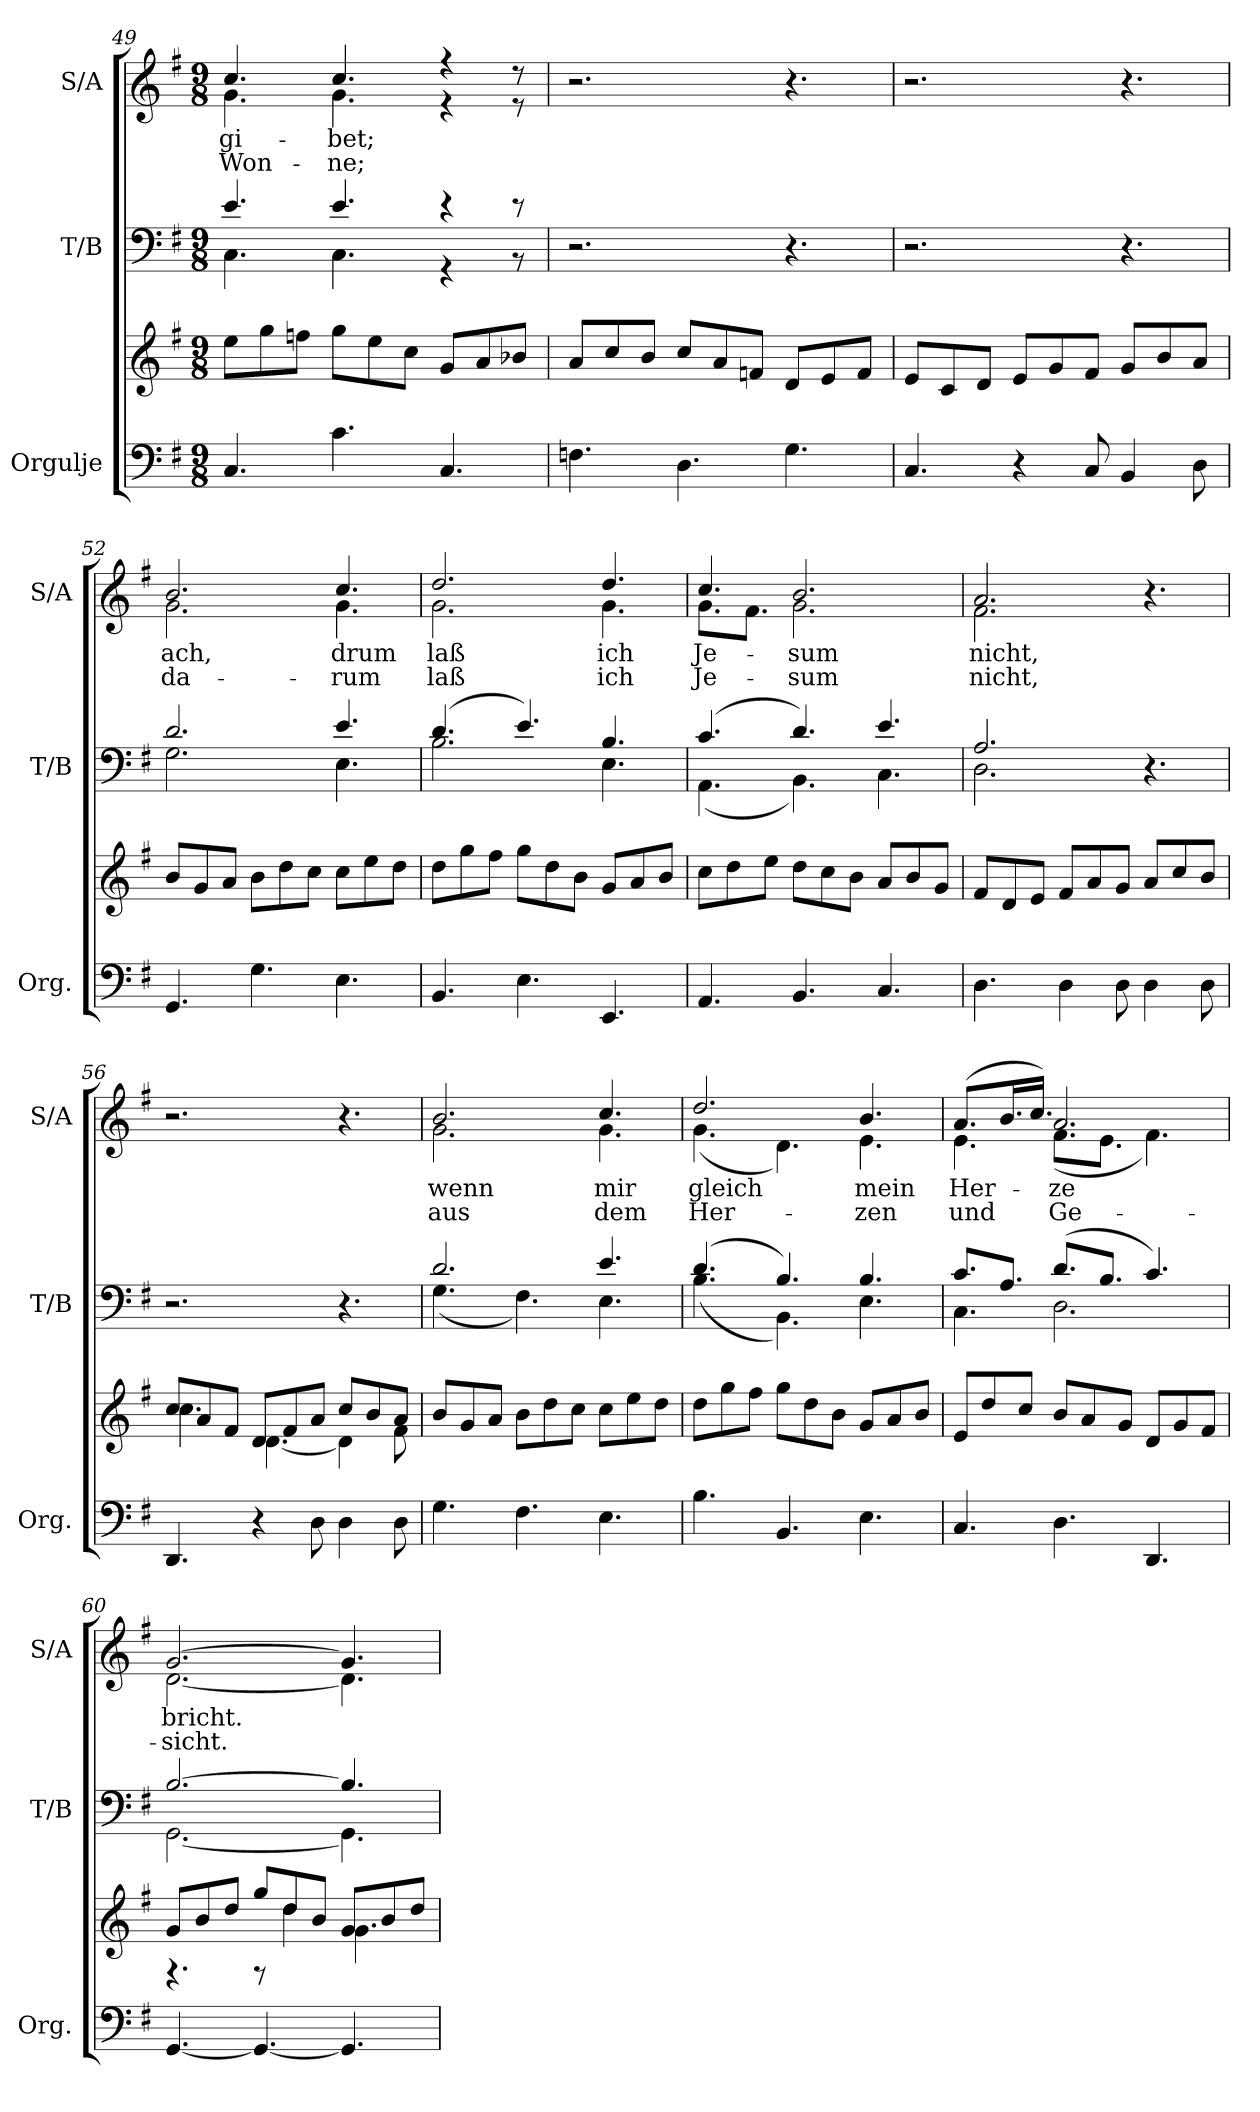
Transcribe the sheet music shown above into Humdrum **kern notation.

**kern	**kern	**kern	**kern	**text	**text
*part3	*part3	*part2	*part1	*part1	*part1
*staff4	*staff3	*staff2	*staff1	*staff1	*staff1
*I"Orgulje	*	*I"T/B	*I"S/A	*	*
*I'Org.	*	*I'T/B	*I'S/A	*	*
!!LO:PB:g=z
*clefF4	*clefG2	*clefF4	*clefG2	*	*
*k[f#]	*k[f#]	*k[f#]	*k[f#]	*	*
*G:	*G:	*G:	*G:	*	*
*M9/8	*M9/8	*M9/8	*M9/8	*	*
=49	=49	=49	=49	=49	=49
*	*	*^	*^	*	*
4.C/	8ee\L	4.e/	4.C\	4.cc/	4.g\	gi-	Won-
.	8gg\	.	.	.	.	.	.
.	8ffn\J	.	.	.	.	.	.
4.c\	8gg\L	4.e/	4.C\	4.cc/	4.g\	-bet;	-ne;
.	8ee\	.	.	.	.	.	.
.	8cc\J	.	.	.	.	.	.
4.C/	8g/L	4r	4r	4r	4r	.	.
.	8a/	.	.	.	.	.	.
.	8b-X/J	8r	8r	8r	8r	.	.
*	*	*v	*v	*	*	*	*
*	*	*	*v	*v	*	*
=50	=50	=50	=50	=50	=50
4.Fn\	8a/L	2.r	2.r	.	.
.	8cc/	.	.	.	.
.	8b/J	.	.	.	.
4.D\	8cc/L	.	.	.	.
.	8a/	.	.	.	.
.	8fn/J	.	.	.	.
4.G\	8d/L	4.r	4.r	.	.
.	8e/	.	.	.	.
.	8f/J	.	.	.	.
=51	=51	=51	=51	=51	=51
4.C/	8e/L	2.r	2.r	.	.
.	8c/	.	.	.	.
.	8d/J	.	.	.	.
4r	8e/L	.	.	.	.
.	8g/	.	.	.	.
8C/	8f#/J	.	.	.	.
4BB/	8g/L	4.r	4.r	.	.
.	8b/	.	.	.	.
8D\	8a/J	.	.	.	.
=52	=52	=52	=52	=52	=52
*	*	*^	*^	*	*
4.GG/	8b/L	2.d/	2.G\	2.b/	2.g\	ach,	da-
.	8g/	.	.	.	.	.	.
.	8a/J	.	.	.	.	.	.
4.G\	8b\L	.	.	.	.	.	.
.	8dd\	.	.	.	.	.	.
.	8cc\J	.	.	.	.	.	.
4.E\	8cc\L	4.e/	4.E\	4.cc/	4.g\	drum	-rum
.	8ee\	.	.	.	.	.	.
.	8dd\J	.	.	.	.	.	.
!!LO:LB:g=z	!!
=53	=53	=53	=53	=53	=53	=53	=53
4.BB/	8dd\L	(4.d/	2.B\	2.dd/	2.g\	laß	laß
.	8gg\	.	.	.	.	.	.
.	8ff#\J	.	.	.	.	.	.
4.E\	8gg\L	4.e/)	.	.	.	.	.
.	8dd\	.	.	.	.	.	.
.	8b\J	.	.	.	.	.	.
4.EE/	8g/L	4.B/	4.E\	4.dd/	4.g\	ich	ich
.	8a/	.	.	.	.	.	.
.	8b/J	.	.	.	.	.	.
=54	=54	=54	=54	=54	=54	=54	=54
4.AA/	8cc\L	(4.c/	(4.AA\	4.cc/	8.g\L	Je-	Je-
.	8dd\	.	.	.	.	.	.
.	.	.	.	.	8.f#\J	.	.
.	8ee\J	.	.	.	.	.	.
4.BB/	8dd\L	4.d/)	4.BB\)	2.b/	2.g\	-sum	-sum
.	8cc\	.	.	.	.	.	.
.	8b\J	.	.	.	.	.	.
4.C/	8a/L	4.e/	4.C\	.	.	.	.
.	8b/	.	.	.	.	.	.
.	8g/J	.	.	.	.	.	.
=55	=55	=55	=55	=55	=55	=55	=55
4.D\	8f#/L	2.A/	2.D\	2.a/	2.f#\	nicht,	nicht,
.	8d/	.	.	.	.	.	.
.	8e/J	.	.	.	.	.	.
4D\	8f#/L	.	.	.	.	.	.
.	8a/	.	.	.	.	.	.
8D\	8g/J	.	.	.	.	.	.
4D\	8a/L	4.r	4.ryy	4.r	4.ryy	.	.
.	8cc/	.	.	.	.	.	.
8D\	8b/J	.	.	.	.	.	.
*	*	*v	*v	*	*	*	*
*	*	*	*v	*v	*	*
=56	=56	=56	=56	=56	=56
*	*^	*	*	*	*
4.DD/	8cc/L	4.cc\	2.r	2.r	.	.
.	8a/	.	.	.	.	.
.	8f#/J	.	.	.	.	.
4r	8d/L	[4.d\	.	.	.	.
.	8f#/	.	.	.	.	.
8D\	8a/J	.	.	.	.	.
4D\	8cc/L	4d\]	4.r	4.r	.	.
.	8b/	.	.	.	.	.
8D\	8a/J	8f#\	.	.	.	.
*	*v	*v	*	*	*	*
!!LO:LB:g=z
=57	=57	=57	=57	=57	=57
*	*	*^	*^	*	*
4.G\	8b/L	2.d/	(4.G\	2.b/	2.g\	wenn	aus
.	8g/	.	.	.	.	.	.
.	8a/J	.	.	.	.	.	.
4.F#\	8b\L	.	4.F#\)	.	.	.	.
.	8dd\	.	.	.	.	.	.
.	8cc\J	.	.	.	.	.	.
4.E\	8cc\L	4.e/	4.E\	4.cc/	4.g\	mir	dem
.	8ee\	.	.	.	.	.	.
.	8dd\J	.	.	.	.	.	.
=58	=58	=58	=58	=58	=58	=58	=58
4.B\	8dd\L	(4.d/	(4.B\	2.dd/	(4.g\	gleich	Her-
.	8gg\	.	.	.	.	.	.
.	8ff#\J	.	.	.	.	.	.
4.BB/	8gg\L	4.B/)	4.BB\)	.	4.d\)	.	.
.	8dd\	.	.	.	.	.	.
.	8b\J	.	.	.	.	.	.
4.E\	8g/L	4.B/	4.E\	4.b/	4.e\	mein	-zen
.	8a/	.	.	.	.	.	.
.	8b/J	.	.	.	.	.	.
=59	=59	=59	=59	=59	=59	=59	=59
4.C/	8e/L	8.c/L	4.C\	(8.a/L	4.e\	Her-	und
.	8dd/	.	.	.	.	.	.
.	.	8.A/J	.	16.b/L	.	.	.
.	8cc/J	.	.	.	.	.	.
.	.	.	.	16.cc/JJ)	.	.	.
4.D\	8b/L	(8.d/L	2.D\	2.a/	(8.f#\L	-ze	Ge-
.	8a/	.	.	.	.	.	.
.	.	8.B/J	.	.	8.e\J	.	.
.	8g/J	.	.	.	.	.	.
4.DD/	8d/L	4.c/)	.	.	4.f#\)	.	.
.	8g/	.	.	.	.	.	.
.	8f#/J	.	.	.	.	.	.
=60	=60	=60	=60	=60	=60	=60	=60
*	*^	*	*	*	*	*	*
[4.GG/	8g/L	4.rF	[2.B/	[2.GG\	[2.g/	[2.d\	bricht.	-sicht.
.	8b/	.	.	.	.	.	.	.
.	8dd/J	.	.	.	.	.	.	.
4.GG/_	8gg/L	8rF	.	.	.	.	.	.
.	8dd/	4dd\	.	.	.	.	.	.
.	8b/J	.	.	.	.	.	.	.
4.GG/]	8g/L	4.g\	4.B/]	4.GG\]	4.g/]	4.d\]	.	.
.	8b/	.	.	.	.	.	.	.
.	8dd/J	.	.	.	.	.	.	.
*	*v	*v	*	*	*v	*v	*	*
*	*	*v	*v	*	*	*
=	=	=	=	=	=
*-	*-	*-	*-	*-	*-
